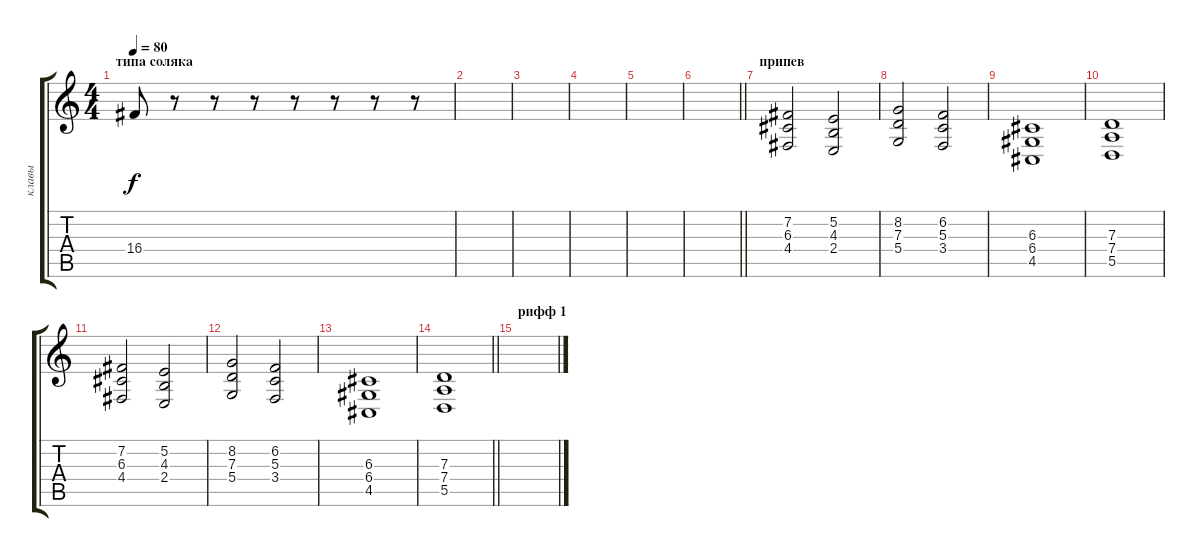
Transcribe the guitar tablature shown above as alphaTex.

\track ("клавы" "клавы") {instrument fx7echoes}
\staff {score tabs}
\tuning (E4 B3 G3 D3 A2 E2) {hide}
\ts (4 4)
\section ("" "типа соляка")
\tempo 80
\clef g2
\ks c
16.4.8{dy f} r.8 r.8 r.8 r.8 r.8 r.8 r.8 |
|
|
|
|
\barLineRight lightlight
|
\section ("" "припев")
(7.2 6.3 4.4).2 (5.2 4.3 2.4).2 |
(8.2 7.3 5.4).2 (6.2 5.3 3.4).2 |
(6.3 6.4 4.5).1 |
(7.3 7.4 5.5).1 |
(7.2 6.3 4.4).2 (5.2 4.3 2.4).2 |
(8.2 7.3 5.4).2 (6.2 5.3 3.4).2 |
(6.3 6.4 4.5).1 |
\barLineRight lightlight
(7.3 7.4 5.5).1 |
\section ("" "рифф 1")
